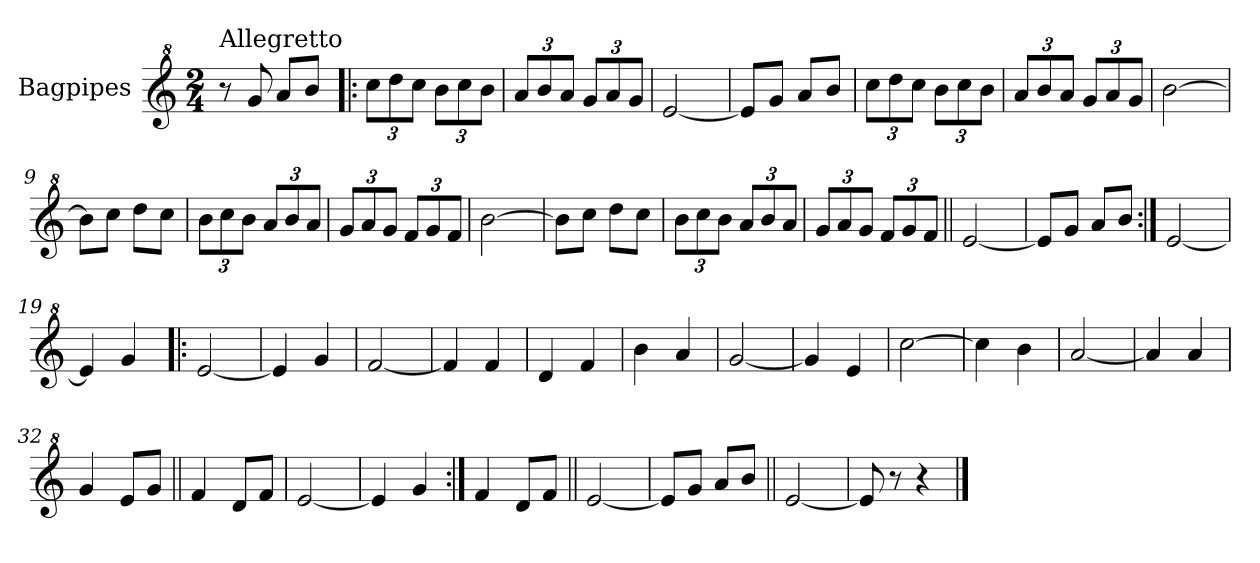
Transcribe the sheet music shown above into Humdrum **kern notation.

**kern
*part1
*staff1
*I"Bagpipes
*I'Bag
*clefG^2
*k[]
*C:
*M2/4
=1
!LO:TX:a:t=Allegretto
8r
8gg/
8aa/L
8bb/J
=2!|:
*Xbrackettup
12ccc\L
12ddd\
12ccc\J
12bb\L
12ccc\
12bb\J
=3
12aa/L
12bb/
12aa/J
12gg/L
12aa/
12gg/J
=4
[2ee/
=5
8ee/L]
8gg/J
8aa/L
8bb/J
=6
12ccc\L
12ddd\
12ccc\J
12bb\L
12ccc\
12bb\J
=7
12aa/L
12bb/
12aa/J
12gg/L
12aa/
12gg/J
=8
[2bb\
!!LO:LB:g=z
=9
8bb\L]
8ccc\J
8ddd\L
8ccc\J
=10
12bb\L
12ccc\
12bb\J
12aa/L
12bb/
12aa/J
=11
12gg/L
12aa/
12gg/J
12ff/L
12gg/
12ff/J
=12
[2bb\
=13
8bb\L]
8ccc\J
8ddd\L
8ccc\J
=14
12bb\L
12ccc\
12bb\J
12aa/L
12bb/
12aa/J
=15
12gg/L
12aa/
12gg/J
12ff/L
12gg/
12ff/J
=16||
[2ee/
=17
8ee/L]
8gg/J
8aa/L
8bb/J
!!LO:LB:g=z
=18:|!
[2ee/
=19
4ee/]
4gg/
=20!|:
[2ee/
=21
4ee/]
4gg/
=22
[2ff/
=23
4ff/]
4ff/
=24
4dd/
4ff/
=25
4bb\
4aa/
=26
[2gg/
=27
4gg/]
4ee/
=28
[2ccc\
=29
4ccc\]
4bb\
=30
[2aa/
=31
4aa/]
4aa/
=32
4gg/
8ee/L
8gg/J
=33||
4ff/
8dd/L
8ff/J
!!LO:LB:g=z
=34
[2ee/
=35
4ee/]
4gg/
=36:|!
4ff/
8dd/L
8ff/J
=37||
[2ee/
=38
8ee/L]
8gg/J
8aa/L
8bb/J
=39||
[2ee/
=40
8ee/]
8r
4r
==
*-
